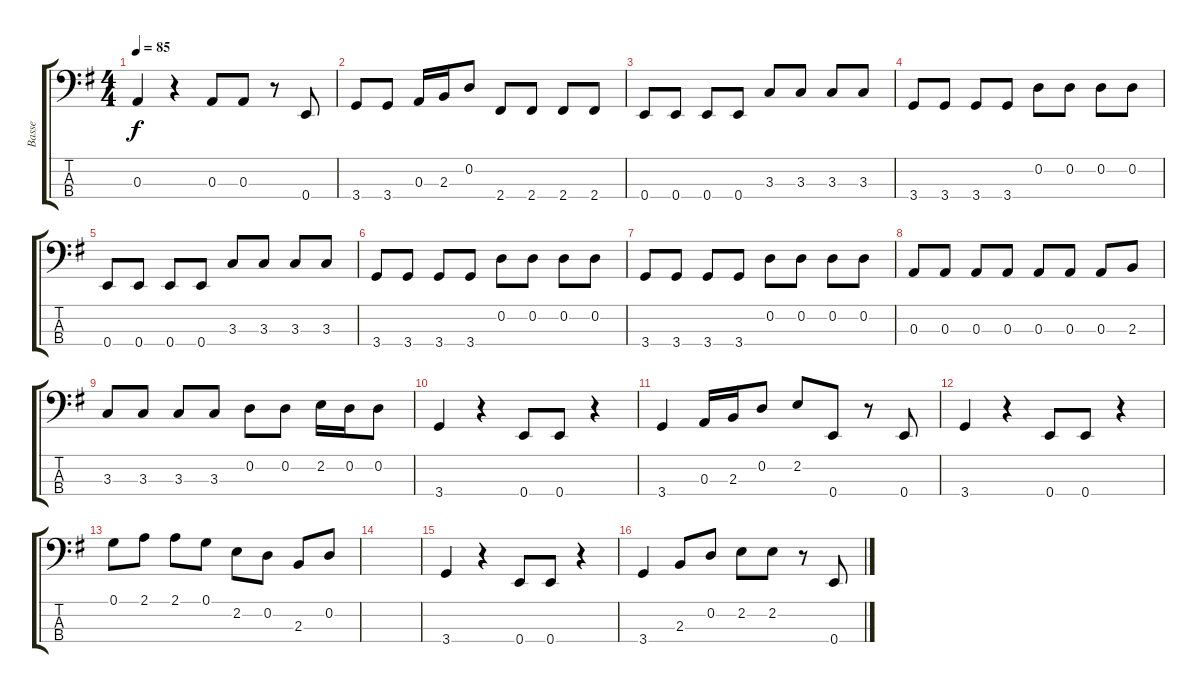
\track ("Basse" "Basse") {instrument electricbassfinger}
\staff {score tabs}
\tuning (G2 D2 A1 E1) {hide}
\ts (4 4)
\tempo 85
\clef f4
\ks g
0.3.4{dy f} r.4 0.3.8 0.3.8 r.8 0.4.8 |
3.4.8 3.4.8 0.3.16 2.3.16 0.2.8 2.4.8 2.4.8 2.4.8 2.4.8 |
0.4.8 0.4.8 0.4.8 0.4.8 3.3.8 3.3.8 3.3.8 3.3.8 |
3.4.8 3.4.8 3.4.8 3.4.8 0.2.8 0.2.8 0.2.8 0.2.8 |
0.4.8 0.4.8 0.4.8 0.4.8 3.3.8 3.3.8 3.3.8 3.3.8 |
3.4.8 3.4.8 3.4.8 3.4.8 0.2.8 0.2.8 0.2.8 0.2.8 |
3.4.8 3.4.8 3.4.8 3.4.8 0.2.8 0.2.8 0.2.8 0.2.8 |
0.3.8 0.3.8 0.3.8 0.3.8 0.3.8 0.3.8 0.3.8 2.3.8 |
3.3.8 3.3.8 3.3.8 3.3.8 0.2.8 0.2.8 2.2.16 0.2.16 0.2.8 |
3.4.4 r.4 0.4.8 0.4.8 r.4 |
3.4.4 0.3.16 2.3.16 0.2.8 2.2.8 0.4.8 r.8 0.4.8 |
3.4.4 r.4 0.4.8 0.4.8 r.4 |
0.1.8 2.1.8 2.1.8 0.1.8 2.2.8 0.2.8 2.3.8 0.2.8 |
|
3.4.4 r.4 0.4.8 0.4.8 r.4 |
3.4.4 2.3.8 0.2.8 2.2.8 2.2.8 r.8 0.4.8
